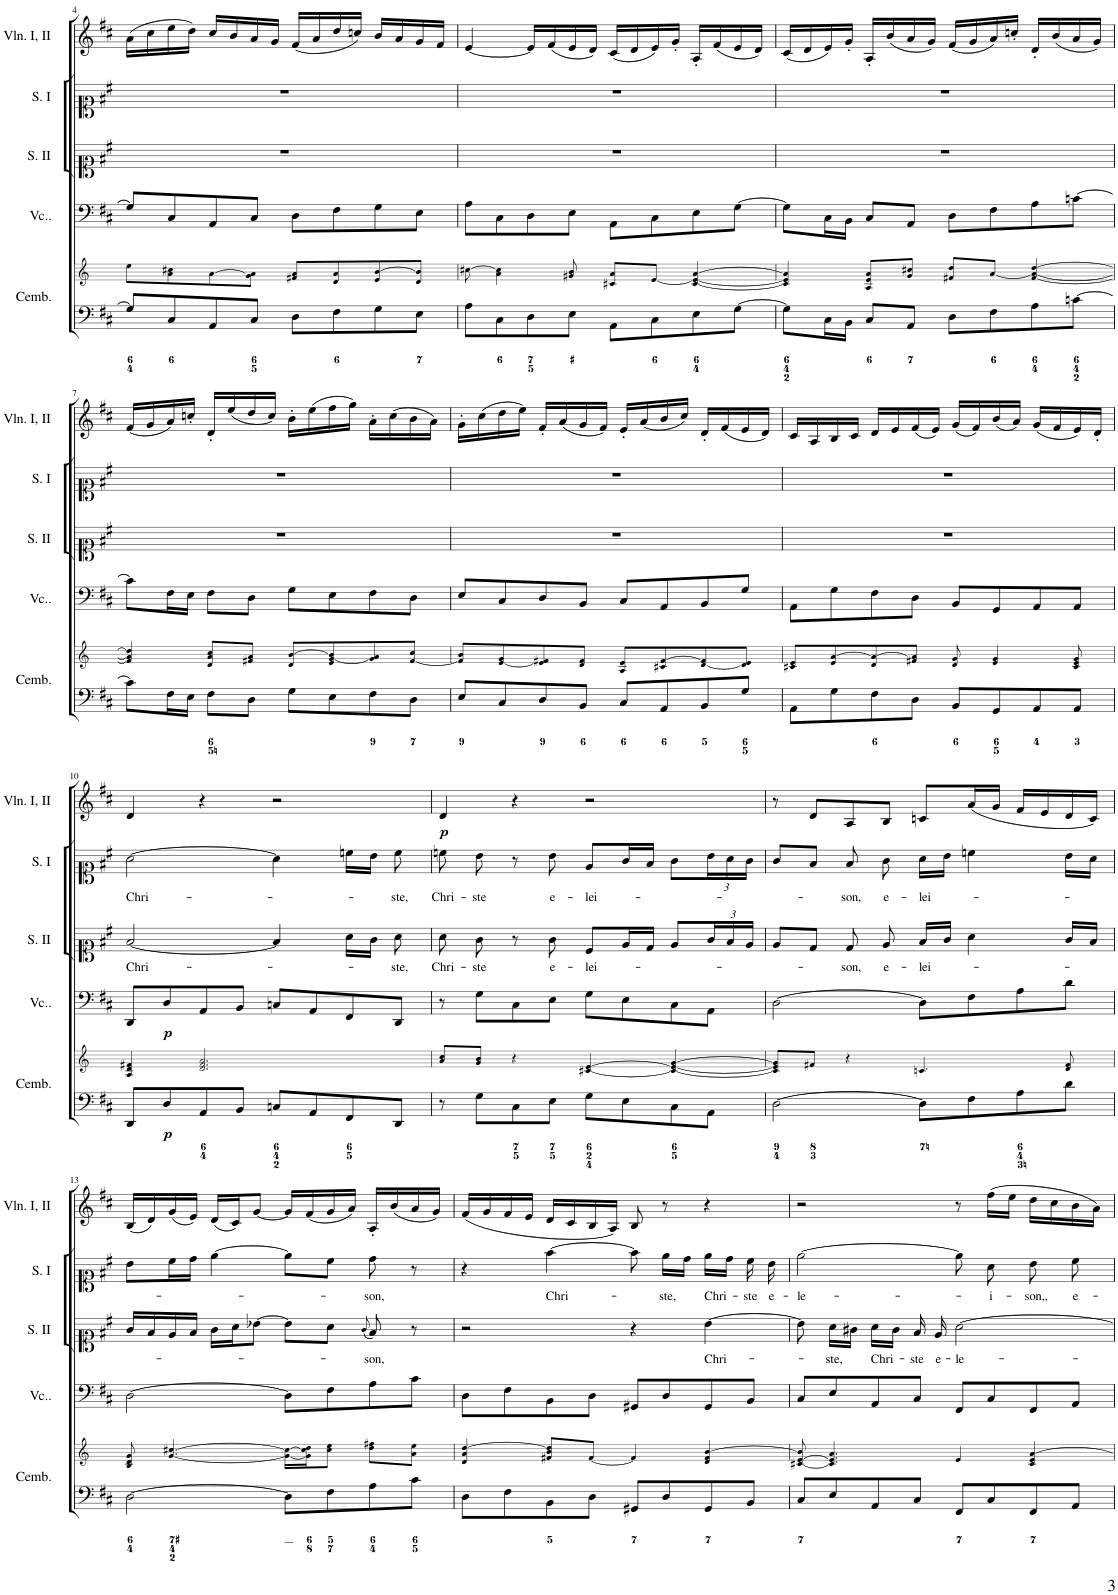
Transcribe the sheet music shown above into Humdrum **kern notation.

**kern	**kern	**dynam	**kern	**dynam	**kern	**text	**kern	**text	**kern	**dynam
*part5	*part5	*part5	*part4	*part4	*part3	*part3	*part2	*part2	*part1	*part1
*staff6	*staff5	*staff5/6	*staff4	*staff4	*staff3	*staff3	*staff2	*staff2	*staff1	*staff1
*I"Cembalo	*	*	*I"Violincello	*	*I"Soprano II	*	*I"Soprano I	*	*I"Violino I, II	*
*I'Cemb.	*	*	*I'Vc..	*	*I'S. II	*	*I'S. I	*	*I'Vln. I, II	*
!!LO:PB:g=z
*clefF4	*clefG2	*	*clefF4	*	*clefC1	*	*clefC1	*	*clefG2	*
*k[f#c#]	*	*	*k[f#c#]	*	*k[f#c#]	*	*k[f#c#]	*	*k[f#c#]	*
*M4/4	*M4/4	*	*M4/4	*	*M4/4	*	*M4/4	*	*M4/4	*
*met(c)	*met(c)	*	*met(c)	*	*met(c)	*	*met(c)	*	*met(c)	*
=4	=4	=4	=4	=4	=4	=4	=4	=4	=4	=4
*	*	*	*	*	*^	*	*^	*	*	*
8G/L]	8ee\L	.	8G/L]	.	1r	4c#	.	1r	4c#	.	(16a\LL	.
.	.	.	.	.	.	.	.	.	.	.	16cc#\	.
8C#/	8a\ 8cc#X\	.	8C#/	.	.	.	.	.	.	.	16ee\	.
.	.	.	.	.	.	.	.	.	.	.	16dd\JJ)	.
8AA/	[8a\	.	8AA/	.	.	2.ryy	.	.	2.ryy	.	16cc#/LL	.
.	.	.	.	.	.	.	.	.	.	.	16b/	.
8C#/J	8g\ 8a\]J	.	8C#/J	.	.	.	.	.	.	.	16a/	.
.	.	.	.	.	.	.	.	.	.	.	16g/JJ	.
8D\L	8f#X/ 8a/L	.	8D\L	.	.	.	.	.	.	.	(16f#/LL	.
.	.	.	.	.	.	.	.	.	.	.	16a/	.
8F#\	8d/ 8a/	.	8F#\	.	.	.	.	.	.	.	16dd/	.
.	.	.	.	.	.	.	.	.	.	.	16ccn/JJ)	.
8G\	8e/ [8b/	.	8G\	.	.	.	.	.	.	.	16b/LL	.
.	.	.	.	.	.	.	.	.	.	.	16a/	.
8E\J	8d/ 8b/]J	.	8E\J	.	.	.	.	.	.	.	16g/	.
.	.	.	.	.	.	.	.	.	.	.	16f#/JJ	.
*	*	*	*	*	*v	*v	*	*	*	*	*	*
*	*	*	*	*	*	*	*v	*v	*	*	*
=5	=5	=5	=5	=5	=5	=5	=5	=5	=5	=5
8A\L	[8cc#X\	.	8A\L	.	1r	.	1r	.	[4e/	.
8C#\	4a\ 4cc#\]	.	8C#\	.	.	.	.	.	.	.
8D\	.	.	8D\	.	.	.	.	.	16e/LL]	.
.	.	.	.	.	.	.	.	.	(16f#/	.
8E\J	8g#X/ 8b/	.	8E\J	.	.	.	.	.	16e/	.
.	.	.	.	.	.	.	.	.	16d/JJ)	.
8AA\L	8c#X/ 8a/L	.	8AA\L	.	.	.	.	.	(16c#/LL	.
.	.	.	.	.	.	.	.	.	16d/	.
8C#\	[8e/J	.	8C#\	.	.	.	.	.	16e/)	.
.	.	.	.	.	.	.	.	.	16g'/JJ	.
8E\	[4c#/ 4e/_ [4a/	.	8E\	.	.	.	.	.	16A'/LL	.
.	.	.	.	.	.	.	.	.	(16f#/	.
[8G\J	.	.	[8G\J	.	.	.	.	.	16e/	.
.	.	.	.	.	.	.	.	.	16d/JJ)	.
=6	=6	=6	=6	=6	=6	=6	=6	=6	=6	=6
8G\L]	4c#/] 4e/] 4a/]	.	8G\L]	.	1r	.	1r	.	(16c#/LL	.
.	.	.	.	.	.	.	.	.	16d/	.
16C#\L	.	.	16C#\L	.	.	.	.	.	16e/)	.
16BB\JJ	.	.	16BB\JJ	.	.	.	.	.	16g'/JJ	.
8C#/L	8A/ 8e/ 8a/L	.	8C#/L	.	.	.	.	.	16A'/LL	.
.	.	.	.	.	.	.	.	.	(16b/	.
8AA/J	8g/ 8cc#X/J	.	8AA/J	.	.	.	.	.	16a/	.
.	.	.	.	.	.	.	.	.	16g/JJ)	.
8D\L	8f#X/ 8dd/L	.	8D\L	.	.	.	.	.	(16f#/LL	.
.	.	.	.	.	.	.	.	.	16g/	.
8F#\	[8a/J	.	8F#\	.	.	.	.	.	16a/)	.
.	.	.	.	.	.	.	.	.	16ccn'/JJ	.
8A\	[4f#/ 4a/_ [4dd/	.	8A\	.	.	.	.	.	16d'/LL	.
.	.	.	.	.	.	.	.	.	(16b/	.
[8cn\J	.	.	[8cn\J	.	.	.	.	.	16a/	.
.	.	.	.	.	.	.	.	.	16g/JJ)	.
!!LO:LB:g=z
=7	=7	=7	=7	=7	=7	=7	=7	=7	=7	=7
*	*	*	*	*	*^	*	*^	*	*	*
8c\L]	4f#/] 4a/] 4dd/]	.	8c\L]	.	1r	4c#	.	1r	4c#	.	(16f#/LL	.
.	.	.	.	.	.	.	.	.	.	.	16g/	.
16F#\L	.	.	16F#\L	.	.	.	.	.	.	.	16a/)	.
16E\JJ	.	.	16E\JJ	.	.	.	.	.	.	.	16ccn'/JJ	.
8F#\L	8d/ 8a/ 8cc/L	.	8F#\L	.	.	2.ryy	.	.	2.ryy	.	16d'/LL	.
.	.	.	.	.	.	.	.	.	.	.	(16ee/	.
8D\J	8f#X/ 8a/J	.	8D\J	.	.	.	.	.	.	.	16dd/	.
.	.	.	.	.	.	.	.	.	.	.	16cc/JJ)	.
8G\L	8d/ [8b/L	.	8G\L	.	.	.	.	.	.	.	16b'\LL	.
.	.	.	.	.	.	.	.	.	.	.	(16ee\	.
8E\	8e/ [8g/ 8b/]	.	8E\	.	.	.	.	.	.	.	16ff#\	.
.	.	.	.	.	.	.	.	.	.	.	16gg\JJ)	.
8F#\	8g/] 8a/	.	8F#\	.	.	.	.	.	.	.	16a'\LL	.
.	.	.	.	.	.	.	.	.	.	.	(16cc\	.
8D\J	[8f#/ 8cc/J	.	8D\J	.	.	.	.	.	.	.	16b\	.
.	.	.	.	.	.	.	.	.	.	.	16a\JJ)	.
*	*	*	*	*	*v	*v	*	*	*	*	*	*
*	*	*	*	*	*	*	*v	*v	*	*	*
=8	=8	=8	=8	=8	=8	=8	=8	=8	=8	=8
8E/L	8f#/] 8b/L	.	8E/L	.	1r	.	1r	.	16g'\LL	.
.	.	.	.	.	.	.	.	.	(16cc#\	.
8C#/	[8e/ 8g/	.	8C#/	.	.	.	.	.	16dd\	.
.	.	.	.	.	.	.	.	.	16ee\JJ)	.
8D/	8e/] 8f#X/	.	8D/	.	.	.	.	.	16f#'/LL	.
.	.	.	.	.	.	.	.	.	(16a/	.
8BB/J	8d/ 8f#/J	.	8BB/J	.	.	.	.	.	16g/	.
.	.	.	.	.	.	.	.	.	16f#/JJ)	.
8C#/L	8A/ 8e/L	.	8C#/L	.	.	.	.	.	16e'/LL	.
.	.	.	.	.	.	.	.	.	(16a/	.
8AA/	8c#X/ [8f#/	.	8AA/	.	.	.	.	.	16b/	.
.	.	.	.	.	.	.	.	.	16cc#/JJ)	.
8BB/	[8d/ 8f#/]	.	8BB/	.	.	.	.	.	16d'/LL	.
.	.	.	.	.	.	.	.	.	(16f#/	.
8G/J	8d/] 8e/J	.	8G/J	.	.	.	.	.	16e/	.
.	.	.	.	.	.	.	.	.	16d/JJ)	.
=9	=9	=9	=9	=9	=9	=9	=9	=9	=9	=9
8AA\L	8c#X/ 8e/L	.	8AA\L	.	1r	.	1r	.	16c#/LL	.
.	.	.	.	.	.	.	.	.	16A/	.
8G\	8e/ [8a/	.	8G\	.	.	.	.	.	16B/	.
.	.	.	.	.	.	.	.	.	16c#/JJ	.
8F#\	8d/ 8a/_	.	8F#\	.	.	.	.	.	16d/LL	.
.	.	.	.	.	.	.	.	.	16e/	.
8D\J	8f#X/ 8a/]J	.	8D\J	.	.	.	.	.	(16f#/	.
.	.	.	.	.	.	.	.	.	16e/JJ)	.
8BB/L	8d/ 8g/	.	8BB/L	.	.	.	.	.	(16g/LL	.
.	.	.	.	.	.	.	.	.	16f#/)	.
8GG/	4e/ 4g/	.	8GG/	.	.	.	.	.	(16b/	.
.	.	.	.	.	.	.	.	.	16a/JJ)	.
8AA/	.	.	8AA/	.	.	.	.	.	(16g/LL	.
.	.	.	.	.	.	.	.	.	16f#/	.
8AA/J	8c#/ 8e/ 8g/	.	8AA/J	.	.	.	.	.	16e/)	.
.	.	.	.	.	.	.	.	.	16d'/JJ	.
!!LO:LB:g=z
=10	=10	=10	=10	=10	=10	=10	=10	=10	=10	=10
!	!	!	!	!	!	!LO:LY:b	!	!LO:LY:b	!	!
8DD/L	4A/ 4d/ 4f#X/	.	8DD/L	.	[2f#/	Chri-	[2a\	Chri-	4d/	.
!	!	!LO:DY:b=2	!	!LO:DY:b	!	!	!	!	!	!
8D/	.	p	8D/	p	.	.	.	.	.	.
8AA/	2.d/ 2.f#/ 2.a/	.	8AA/	.	.	.	.	.	4r	.
8BB/J	.	.	8BB/J	.	.	.	.	.	.	.
8Cn/L	.	.	8Cn/L	.	4f#/]	.	4a\]	.	2r	.
8AA/	.	.	8AA/	.	.	.	.	.	.	.
8FF#/	.	.	8FF#/	.	16a\LL	.	16ccn\LL	.	.	.
.	.	.	.	.	16g\JJ	.	16b\JJ	.	.	.
!	!	!	!	!	!	!LO:LY:b	!	!LO:LY:b	!	!
8DD/J	.	.	8DD/J	.	8a\	-ste,	8cc\	-ste,	.	.
=11	=11	=11	=11	=11	=11	=11	=11	=11	=11	=11
!	!	!	!	!	!	!LO:LY:b	!	!LO:LY:b	!	!LO:DY:b
8r	8a/ 8cc/L	.	8r	.	8a\	Chri-	8ccn\	Chri-	4d/	p
!	!	!	!	!	!	!LO:LY:b	!	!LO:LY:b	!	!
8G\L	8g/ 8b/J	.	8G\L	.	8g\	-ste	8b\	-ste	.	.
8C#\	4r	.	8C#\	.	8r	.	8r	.	4r	.
!	!	!	!	!	!	!LO:LY:b	!	!LO:LY:b	!	!
8E\J	.	.	8E\J	.	8g\	e-	8b\	e-	.	.
!	!	!	!	!	!	!LO:LY:b	!	!LO:LY:b	!	!
8G\L	[4c#X/ [4e/	.	8G\L	.	8c#/L	-lei-	8e/L	-lei-	2r	.
8E\	.	.	8E\	.	16e/L	.	16g/L	.	.	.
.	.	.	.	.	16d/JJ	.	16f#/JJ	.	.	.
8C#\	4c#/_ 4e/_ [4g/	.	8C#\	.	8e/L	.	8g\L	.	.	.
*	*	*	*	*	*Xbrackettup	*	*Xbrackettup	*	*	*
8AA\J	.	.	8AA\J	.	24g/L	.	24b\L	.	.	.
.	.	.	.	.	24f#/	.	24a\	.	.	.
.	.	.	.	.	24e/JJ	.	24g\JJ	.	.	.
=12	=12	=12	=12	=12	=12	=12	=12	=12	=12	=12
[2D\	8c#/] 8e/] 8g/]L	.	[2D\	.	8e/L	.	8g/L	.	8r	.
.	8f#X/J	.	.	.	8d/J	.	8f#/J	.	8d/L	.
!	!	!	!	!	!	!LO:LY:b	!	!LO:LY:b	!	!
.	4r	.	.	.	8d/	-son,	8f#/	-son,	8A/	.
!	!	!	!	!	!	!LO:LY:b	!	!LO:LY:b	!	!
.	.	.	.	.	8e/	e-	8g\	e-	8B/J	.
!	!	!	!	!	!	!LO:LY:b	!	!LO:LY:b	!	!
8D\L]	4.cn/	.	8D\L]	.	16f#/LL	-lei-	16a\LL	-lei-	8cn/L	.
.	.	.	.	.	16g/JJ	.	16b\JJ	.	.	.
8F#\	.	.	8F#\	.	4a\	.	4ccn\	.	(16a/L	.
.	.	.	.	.	.	.	.	.	16g/JJ	.
8A\	.	.	8A\	.	.	.	.	.	16f#/LL	.
.	.	.	.	.	.	.	.	.	16e/	.
8d\J	8d/ 8f#/	.	8d\J	.	16g/LL	.	16b\LL	.	16d/	.
.	.	.	.	.	16f#/JJ	.	16a\JJ	.	16c/JJ)	.
!!LO:LB:g=z
=13	=13	=13	=13	=13	=13	=13	=13	=13	=13	=13
[2D\	8B/ 8d/ 8g/	.	[2D\	.	16g/LL	.	8b\L	.	(16B/LL	.
.	.	.	.	.	16f#/	.	.	.	16d/)	.
.	[4.g/ [4.cc#X/	.	.	.	16e/	.	16cc#\L	.	(16g/	.
.	.	.	.	.	16f#/JJ	.	16dd\JJ	.	16e/JJ)	.
.	.	.	.	.	16g\LL	.	[4ee\	.	(16d/LL	.
.	.	.	.	.	16a\J	.	.	.	16c#/J)	.
.	.	.	.	.	[8b-X\J	.	.	.	[8g/J	.
8D\L]	16g\_ 16cc#\_LL	.	8D\L]	.	8b-\L]	.	8ee\L]	.	16g/LL]	.
.	16g\] 16cc#\] 16dd\J	.	.	.	.	.	.	.	(16f#/	.
8F#\	8cc#\ 8ee\J	.	8F#\	.	8a\J	.	8cc#\J	.	16g/	.
.	.	.	.	.	.	.	.	.	16a/JJ)	.
.	.	.	.	.	(8qg/	.	.	.	.	.
!	!	!	!	!	!	!LO:LY:b	!	!LO:LY:b	!	!
8A\	8dd\ 8ff#X\L	.	8A\	.	8f#/)	-son,	8dd\	-son,	16A'/LL	.
.	.	.	.	.	.	.	.	.	(16b/	.
8c#\J	8a\ 8ee\J	.	8c#\J	.	8r	.	8r	.	16a/	.
.	.	.	.	.	.	.	.	.	16g/JJ)	.
=14	=14	=14	=14	=14	=14	=14	=14	=14	=14	=14
8D\L	4d/ 4a/ [4dd/	.	8D\L	.	2r	.	4r	.	(16f#/LL	.
.	.	.	.	.	.	.	.	.	16g/	.
8F#\	.	.	8F#\	.	.	.	.	.	16f#/	.
.	.	.	.	.	.	.	.	.	16e/JJ	.
!	!	!	!	!	!	!	!	!LO:LY:b	!	!
8BB\	8f#X/ 8b/ 8dd/]L	.	8BB\	.	.	.	[4ff#\	Chri-	16d/LL	.
.	.	.	.	.	.	.	.	.	16c#/	.
8D\J	[8f#/J	.	8D\J	.	.	.	.	.	16B/	.
.	.	.	.	.	.	.	.	.	16A/JJ)	.
8GG#X/L	4f#/]	.	8GG#X/L	.	4r	.	8ff#\]	.	8B/	.
!	!	!	!	!	!	!	!	!LO:LY:b	!	!
8D/	.	.	8D/	.	.	.	16ee\LL	-ste,	8r	.
.	.	.	.	.	.	.	16dd\JJ	.	.	.
!	!	!	!	!	!	!LO:LY:b	!	!LO:LY:b	!	!
8GG#/	4d/ 4f#/ [4b/	.	8GG#/	.	[4b\	Chri-	16ee\LL	Chri-	4r	.
.	.	.	.	.	.	.	16dd\JJ	.	.	.
!	!	!	!	!	!	!	!	!LO:LY:b	!	!
8BB/J	.	.	8BB/J	.	.	.	16cc#\	-ste	.	.
!	!	!	!	!	!	!	!	!LO:LY:b	!	!
.	.	.	.	.	.	.	16b\	e-	.	.
=15	=15	=15	=15	=15	=15	=15	=15	=15	=15	=15
!	!	!	!	!	!	!	!	!LO:LY:b	!	!
8C#/L	[8c#X/ [8e/ 8b/]	.	8C#/L	.	8b\]	.	[2ee\	-le-	2r	.
!	!	!	!	!	!	!LO:LY:b	!	!	!	!
8E/	4.c#/] 4.e/] 4.a/	.	8E/	.	16a\LL	-ste,	.	.	.	.
.	.	.	.	.	16g#X\JJ	.	.	.	.	.
!	!	!	!	!	!	!LO:LY:b	!	!	!	!
8AA/	.	.	8AA/	.	16a\LL	Chri-	.	.	.	.
.	.	.	.	.	16g#\JJ	.	.	.	.	.
!	!	!	!	!	!	!LO:LY:b	!	!	!	!
8C#/J	.	.	8C#/J	.	16f#/	-ste	.	.	.	.
!	!	!	!	!	!	!LO:LY:b	!	!	!	!
.	.	.	.	.	16e/	e-	.	.	.	.
!	!	!	!	!	!	!LO:LY:b	!	!	!	!
8FF#/L	4e/	.	8FF#/L	.	[2a\	-le-	8ee\]	.	8r	.
!	!	!	!	!	!	!	!	!LO:LY:b	!	!
8C#/	.	.	8C#/	.	.	.	8a\	-i-	(16ff#\LL	.
.	.	.	.	.	.	.	.	.	16ee\JJ	.
!	!	!	!	!	!	!	!	!LO:LY:b	!	!
8FF#/	4c#/ 4e/ [4a/	.	8FF#/	.	.	.	8b\	-son,,	16dd\LL	.
.	.	.	.	.	.	.	.	.	16cc#\	.
!	!	!	!	!	!	!	!	!LO:LY:b	!	!
8AA/J	.	.	8AA/J	.	.	.	8cc#\	e-	16b\	.
.	.	.	.	.	.	.	.	.	16a\JJ)	.
=	=	=	=	=	=	=	=	=	=	=
*-	*-	*-	*-	*-	*-	*-	*-	*-	*-	*-
